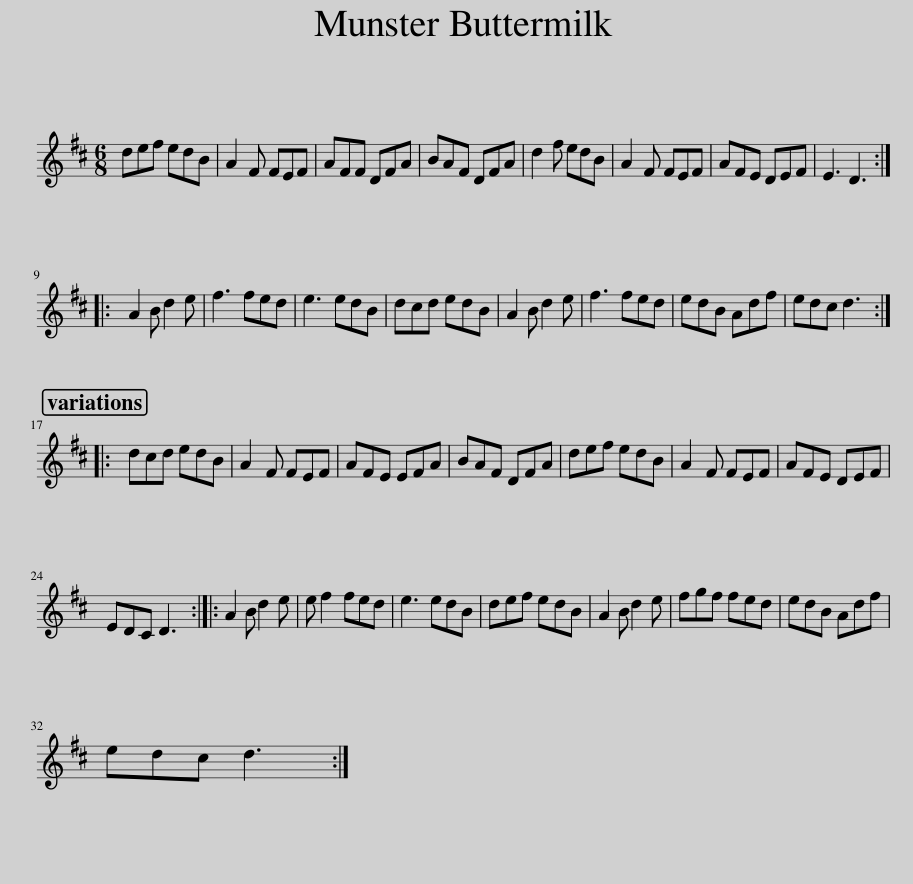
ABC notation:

X:1
L:1/8
M:6/8
I:linebreak $
K:D
V:1 treble
V:1
 def edB | A2 F FEF | AFF DFA | BAF DFA | d2 f edB | %5
 A2 F FEF | AFE DEF | E3 D3 ::$ A2 B d2 e | f3 fed | %10
 e3 edB | dcd edB | A2 B d2 e | f3 fed | edB Adf | %15
 edc d3 ::$ dcd edB | A2 F FEF | AFE EFA | BAF DFA | %20
 def edB | A2 F FEF | AFE DEF |$ EDC D3 :: A2 B d2 e | %25
 e f2 fed | e3 edB | def edB | A2 B d2 e | fgf fed | %30
 edB Adf |$ edc d3 :| %32
